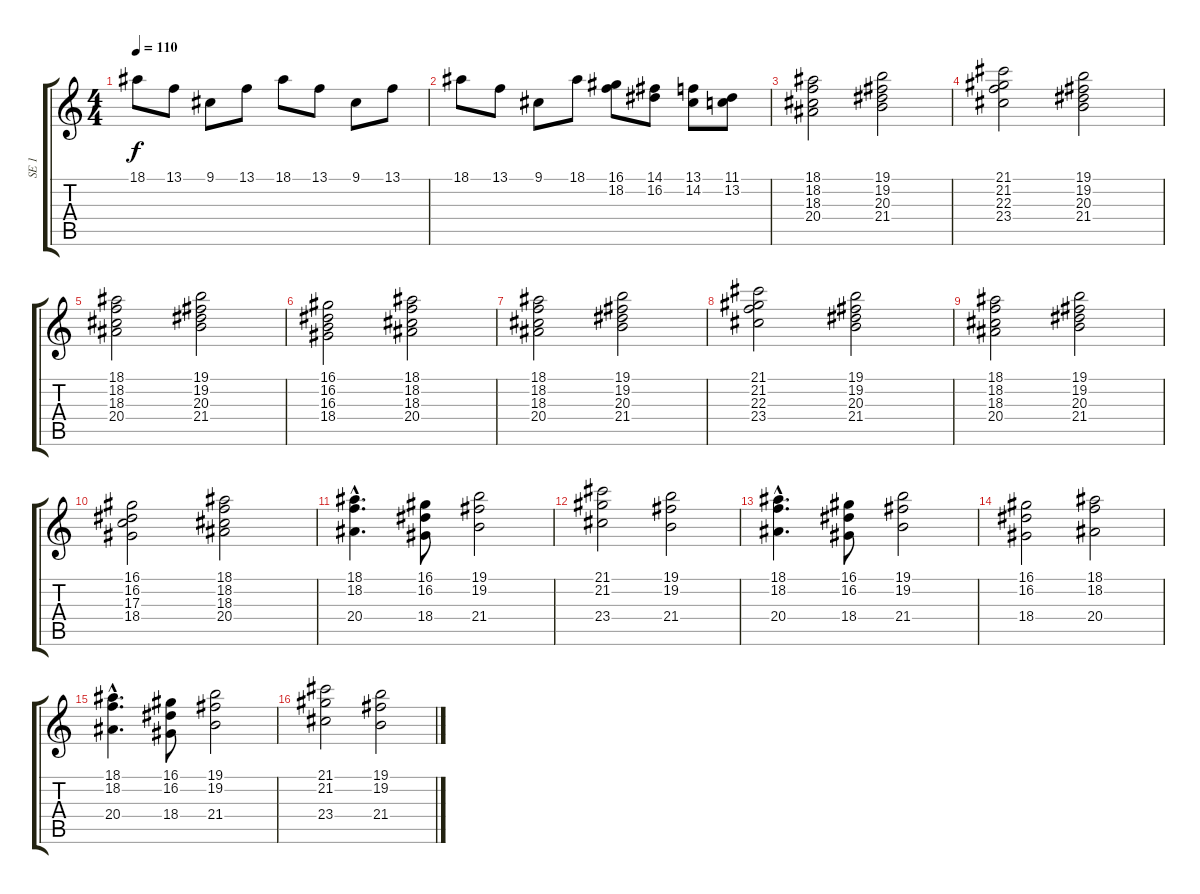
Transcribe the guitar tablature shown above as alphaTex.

\track ("SE 1" "SE 1") {instrument stringensemble1}
\staff {score tabs}
\tuning (E4 B3 G3 D3 A2 E2) {hide}
\ts (4 4)
\tempo 110
\clef g2
\ks c
18.1.8{dy f} 13.1.8 9.1.8 13.1.8 18.1.8 13.1.8 9.1.8 13.1.8 |
18.1.8 13.1.8 9.1.8 18.1.8 (16.1 18.2).8 (14.1 16.2).8 (13.1 14.2).8 (11.1 13.2).8 |
(18.1 18.2 18.3 20.4).2{volume 10 instrument stringensemble1} (19.1 19.2 20.3 21.4).2 |
(21.1 21.2 22.3 23.4).2 (19.1 19.2 20.3 21.4).2 |
(18.1 18.2 18.3 20.4).2 (19.1 19.2 20.3 21.4).2 |
(16.1 16.2 16.3 18.4).2 (18.1 18.2 18.3 20.4).2 |
\section ("" "")
(18.1 18.2 18.3 20.4).2 (19.1 19.2 20.3 21.4).2 |
(21.1 21.2 22.3 23.4).2 (19.1 19.2 20.3 21.4).2 |
(18.1 18.2 18.3 20.4).2 (19.1 19.2 20.3 21.4).2 |
(16.1 16.2 17.3 18.4).2 (18.1 18.2 18.3 20.4).2 |
\section ("" "")
(18.1{hac} 18.2{hac} 20.4{hac}).4{d} (16.1 16.2 18.4).8 (19.1 19.2 21.4).2 |
(21.1 21.2 23.4).2 (19.1 19.2 21.4).2 |
(18.1{hac} 18.2{hac} 20.4{hac}).4{d} (16.1 16.2 18.4).8 (19.1 19.2 21.4).2 |
(16.1 16.2 18.4).2 (18.1 18.2 20.4).2 |
(18.1{hac} 18.2{hac} 20.4{hac}).4{d} (16.1 16.2 18.4).8 (19.1 19.2 21.4).2 |
(21.1 21.2 23.4).2 (19.1 19.2 21.4).2
